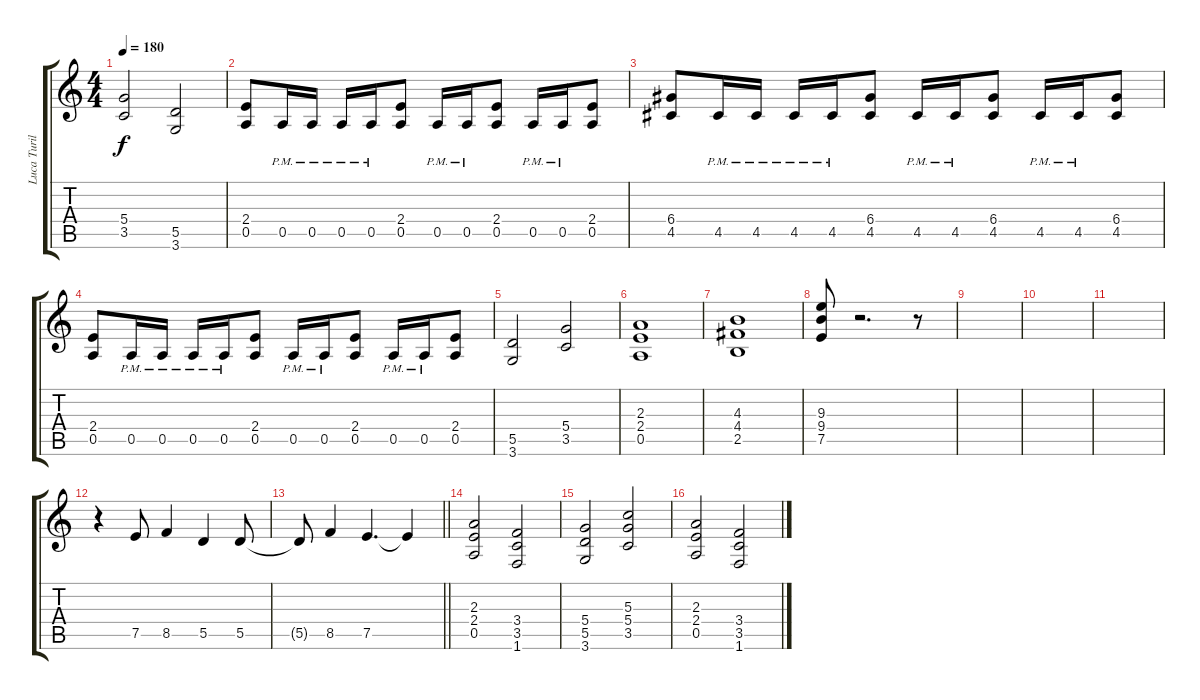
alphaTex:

\track ("Luca Turilli And Dominique Leurquin" "Luca Turil") {instrument distortionguitar}
\staff {score tabs}
\tuning (E4 B3 G3 D3 A2 E2) {hide}
\ts (4 4)
\tempo 180
\clef g2
\ks c
(5.4 3.5).2{dy f} (5.5 3.6).2 |
(2.4 0.5).8 0.5{pm}.16 0.5{pm}.16 0.5{pm}.16 0.5{pm}.16 (2.4 0.5).8 0.5{pm}.16 0.5{pm}.16 (2.4 0.5).8 0.5{pm}.16 0.5{pm}.16 (2.4 0.5).8 |
(6.4 4.5).8 4.5{pm}.16 4.5{pm}.16 4.5{pm}.16 4.5{pm}.16 (6.4 4.5).8 4.5{pm}.16 4.5{pm}.16 (6.4 4.5).8 4.5{pm}.16 4.5{pm}.16 (6.4 4.5).8 |
(2.4 0.5).8 0.5{pm}.16 0.5{pm}.16 0.5{pm}.16 0.5{pm}.16 (2.4 0.5).8 0.5{pm}.16 0.5{pm}.16 (2.4 0.5).8 0.5{pm}.16 0.5{pm}.16 (2.4 0.5).8 |
(5.5 3.6).2 (5.4 3.5).2 |
(2.3 2.4 0.5).1 |
(4.3 4.4 2.5).1 |
(9.3 9.4 7.5).8 r.2{d} r.8 |
|
|
|
r.4 7.5.8 8.5.4 5.5.4 5.5.8 |
\barLineRight lightlight
5.5{t}.8 8.5.4 7.5.4{d} 7.5{t}.4 |
(2.3 2.4 0.5).2 (3.4 3.5 1.6).2 |
(5.4 5.5 3.6).2 (5.3 5.4 3.5).2 |
(2.3 2.4 0.5).2 (3.4 3.5 1.6).2
